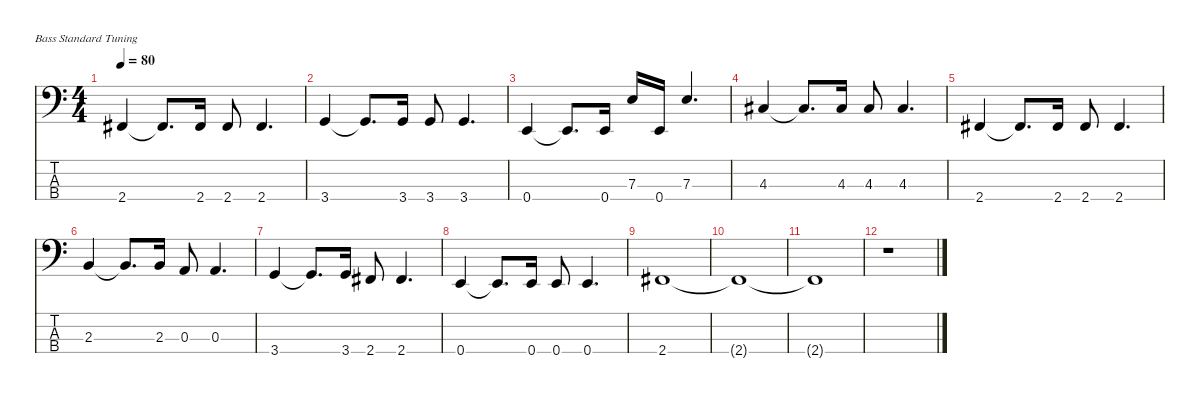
\defaultSystemsLayout 4
\hideDynamics
\bracketExtendMode nobrackets
\singleTrackTrackNamePolicy hidden
\multiTrackTrackNamePolicy hidden
\firstSystemTrackNameMode fullname
\firstSystemTrackNameOrientation horizontal
\otherSystemsTrackNameOrientation horizontal
\track ("Bass" "el.bs.") {defaultSystemsLayout 8 instrument electricbassfinger}
\staff {score tabs}
\tuning (G2 D2 A1 E1)
\ts (4 4)
\tempo 80
\clef f4
\ks c
2.4{acc #}.4{dy f beam Up} 2.4{t acc #}.8{d beam Up} 2.4{acc #}.16{beam Up} 2.4{acc #}.8{beam Up} 2.4{acc #}.4{d beam Up} |
3.4.4{beam Up} 3.4{t}.8{d beam Up} 3.4.16{beam Up} 3.4.8{beam Up} 3.4.4{d beam Up} |
0.4.4{beam Up} 0.4{t}.8{d beam Up} 0.4.16{beam Up} 7.3.16{beam Up} 0.4.16{beam Up} 7.3.4{d beam Up} |
4.3{acc #}.4{beam Up} 4.3{t acc #}.8{d beam Up} 4.3{acc #}.16{beam Up} 4.3{acc #}.8{beam Up} 4.3{acc #}.4{d beam Up} |
2.4{acc #}.4{beam Up} 2.4{t acc #}.8{d beam Up} 2.4{acc #}.16{beam Up} 2.4{acc #}.8{beam Up} 2.4{acc #}.4{d beam Up} |
2.3.4{beam Up} 2.3{t}.8{d beam Up} 2.3.16{beam Up} 0.3.8{beam Up} 0.3.4{d beam Up} |
3.4.4{beam Up} 3.4{t}.8{d beam Up} 3.4.16{beam Up} 2.4{acc #}.8{beam Up} 2.4{acc #}.4{d beam Up} |
0.4.4{beam Up} 0.4{t}.8{d beam Up} 0.4.16{beam Up} 0.4.8{beam Up} 0.4.4{d beam Up} |
2.4{acc #}.1{beam Up} |
2.4{t acc #}.1{beam Up} |
2.4{t acc #}.1{beam Up} |
r.1{beam Down}
